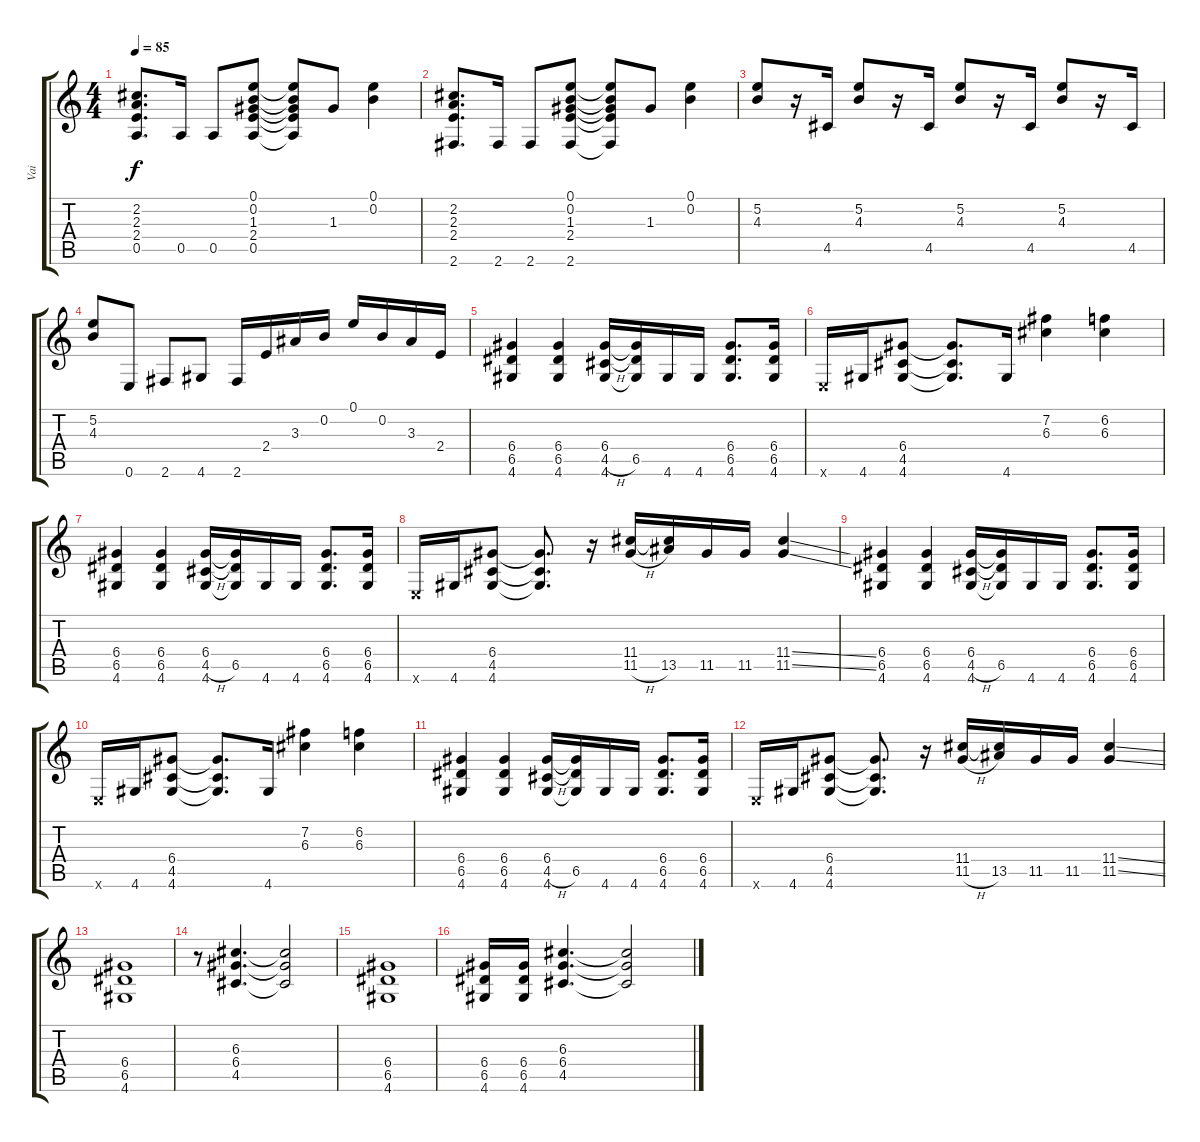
\track ("Vai" "Vai") {instrument overdrivenguitar}
\staff {score tabs}
\tuning (E4 B3 G3 D3 A2 E2) {hide}
\ts (4 4)
\tempo 85
\clef g2
\ks c
(2.2 2.3 2.4 0.5).8{d dy f} 0.5.16 0.5.8 (0.1 0.2 1.3 2.4 0.5).8 (0.1{t} 0.2{t} 1.3{t} 2.4{t} 0.5{t}).8 1.3.8 (0.1 0.2).4 |
(2.2 2.3 2.4 2.6).8{d} 2.6.16 2.6.8 (0.1 0.2 1.3 2.4 2.6).8 (0.1{t} 0.2{t} 1.3{t} 2.4{t} 2.6{t}).8 1.3.8 (0.1 0.2).4 |
(5.2 4.3).8 r.16 4.5.16 (5.2 4.3).8 r.16 4.5.16 (5.2 4.3).8 r.16 4.5.16 (5.2 4.3).8 r.16 4.5.16 |
(5.2 4.3).8 0.6.8 2.6.8 4.6.8 2.6.16 2.4.16 3.3.16 0.2.16 0.1.16 0.2.16 3.3.16 2.4.16 |
(6.4 6.5 4.6).4 (6.4 6.5 4.6).4 (6.4 4.5{h} 4.6).16 (6.4{t} 6.5 4.6{t}).16 4.6.16 4.6.16 (6.4 6.5 4.6).8{d} (6.4 6.5 4.6).16 |
0.6{x}.16 4.6.16 (6.4 4.5 4.6).8 (6.4{t} 4.5{t} 4.6{t}).8{d} 4.6.16 (7.2 6.3).4 (6.2 6.3).4 |
(6.4 6.5 4.6).4 (6.4 6.5 4.6).4 (6.4 4.5{h} 4.6).16 (6.4{t} 6.5 4.6{t}).16 4.6.16 4.6.16 (6.4 6.5 4.6).8{d} (6.4 6.5 4.6).16 |
0.6{x}.16 4.6.16 (6.4 4.5 4.6).8 (6.4{t} 4.5{t} 4.6{t}).8{d} r.16 (11.4 11.5{h}).16 (11.4{t} 13.5).16 11.5.16 11.5.16 (11.4{ss} 11.5{ss}).4 |
(6.4 6.5 4.6).4 (6.4 6.5 4.6).4 (6.4 4.5{h} 4.6).16 (6.4{t} 6.5 4.6{t}).16 4.6.16 4.6.16 (6.4 6.5 4.6).8{d} (6.4 6.5 4.6).16 |
0.6{x}.16 4.6.16 (6.4 4.5 4.6).8 (6.4{t} 4.5{t} 4.6{t}).8{d} 4.6.16 (7.2 6.3).4 (6.2 6.3).4 |
(6.4 6.5 4.6).4 (6.4 6.5 4.6).4 (6.4 4.5{h} 4.6).16 (6.4{t} 6.5 4.6{t}).16 4.6.16 4.6.16 (6.4 6.5 4.6).8{d} (6.4 6.5 4.6).16 |
0.6{x}.16 4.6.16 (6.4 4.5 4.6).8 (6.4{t} 4.5{t} 4.6{t}).8{d} r.16 (11.4 11.5{h}).16 (11.4{t} 13.5).16 11.5.16 11.5.16 (11.4{ss} 11.5{ss}).4 |
(6.4 6.5 4.6).1 |
r.8 (6.3 6.4 4.5).4{d} (6.3{t} 6.4{t} 4.5{t}).2 |
(6.4 6.5 4.6).1 |
(6.4 6.5 4.6).16 (6.4 6.5 4.6).16 (6.3 6.4 4.5).4{d} (6.3{t} 6.4{t} 4.5{t}).2
